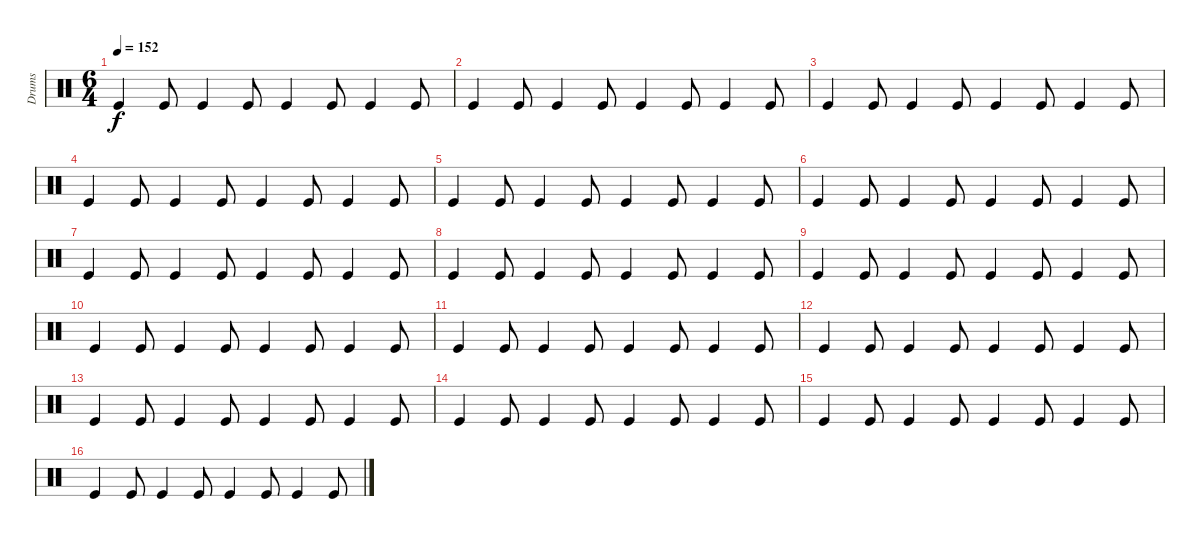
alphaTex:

\track ("Drums" "Drums") {instrument percussion}
\staff {score}
\articulation defaults
\ts (6 4)
\tempo 152
\clef neutral
\ks c "Kick (hit)".4{dy f} "Kick (hit)".8 "Kick (hit)".4 "Kick (hit)".8 "Kick (hit)".4 "Kick (hit)".8 "Kick (hit)".4 "Kick (hit)".8
|
"Kick (hit)".4 "Kick (hit)".8 "Kick (hit)".4 "Kick (hit)".8 "Kick (hit)".4 "Kick (hit)".8 "Kick (hit)".4 "Kick (hit)".8 |
"Kick (hit)".4 "Kick (hit)".8 "Kick (hit)".4 "Kick (hit)".8 "Kick (hit)".4 "Kick (hit)".8 "Kick (hit)".4 "Kick (hit)".8 |
"Kick (hit)".4 "Kick (hit)".8 "Kick (hit)".4 "Kick (hit)".8 "Kick (hit)".4 "Kick (hit)".8 "Kick (hit)".4 "Kick (hit)".8 |
"Kick (hit)".4 "Kick (hit)".8 "Kick (hit)".4 "Kick (hit)".8 "Kick (hit)".4 "Kick (hit)".8 "Kick (hit)".4 "Kick (hit)".8 |
"Kick (hit)".4 "Kick (hit)".8 "Kick (hit)".4 "Kick (hit)".8 "Kick (hit)".4 "Kick (hit)".8 "Kick (hit)".4 "Kick (hit)".8 |
"Kick (hit)".4 "Kick (hit)".8 "Kick (hit)".4 "Kick (hit)".8 "Kick (hit)".4 "Kick (hit)".8 "Kick (hit)".4 "Kick (hit)".8 |
"Kick (hit)".4 "Kick (hit)".8 "Kick (hit)".4 "Kick (hit)".8 "Kick (hit)".4 "Kick (hit)".8 "Kick (hit)".4 "Kick (hit)".8 |
"Kick (hit)".4 "Kick (hit)".8 "Kick (hit)".4 "Kick (hit)".8 "Kick (hit)".4 "Kick (hit)".8 "Kick (hit)".4 "Kick (hit)".8 |
"Kick (hit)".4 "Kick (hit)".8 "Kick (hit)".4 "Kick (hit)".8 "Kick (hit)".4 "Kick (hit)".8 "Kick (hit)".4 "Kick (hit)".8 |
"Kick (hit)".4 "Kick (hit)".8 "Kick (hit)".4 "Kick (hit)".8 "Kick (hit)".4 "Kick (hit)".8 "Kick (hit)".4 "Kick (hit)".8 |
"Kick (hit)".4 "Kick (hit)".8 "Kick (hit)".4 "Kick (hit)".8 "Kick (hit)".4 "Kick (hit)".8 "Kick (hit)".4 "Kick (hit)".8 |
"Kick (hit)".4 "Kick (hit)".8 "Kick (hit)".4 "Kick (hit)".8 "Kick (hit)".4 "Kick (hit)".8 "Kick (hit)".4 "Kick (hit)".8 |
"Kick (hit)".4 "Kick (hit)".8 "Kick (hit)".4 "Kick (hit)".8 "Kick (hit)".4 "Kick (hit)".8 "Kick (hit)".4 "Kick (hit)".8 |
"Kick (hit)".4 "Kick (hit)".8 "Kick (hit)".4 "Kick (hit)".8 "Kick (hit)".4 "Kick (hit)".8 "Kick (hit)".4 "Kick (hit)".8 |
"Kick (hit)".4 "Kick (hit)".8 "Kick (hit)".4 "Kick (hit)".8 "Kick (hit)".4 "Kick (hit)".8 "Kick (hit)".4 "Kick (hit)".8
